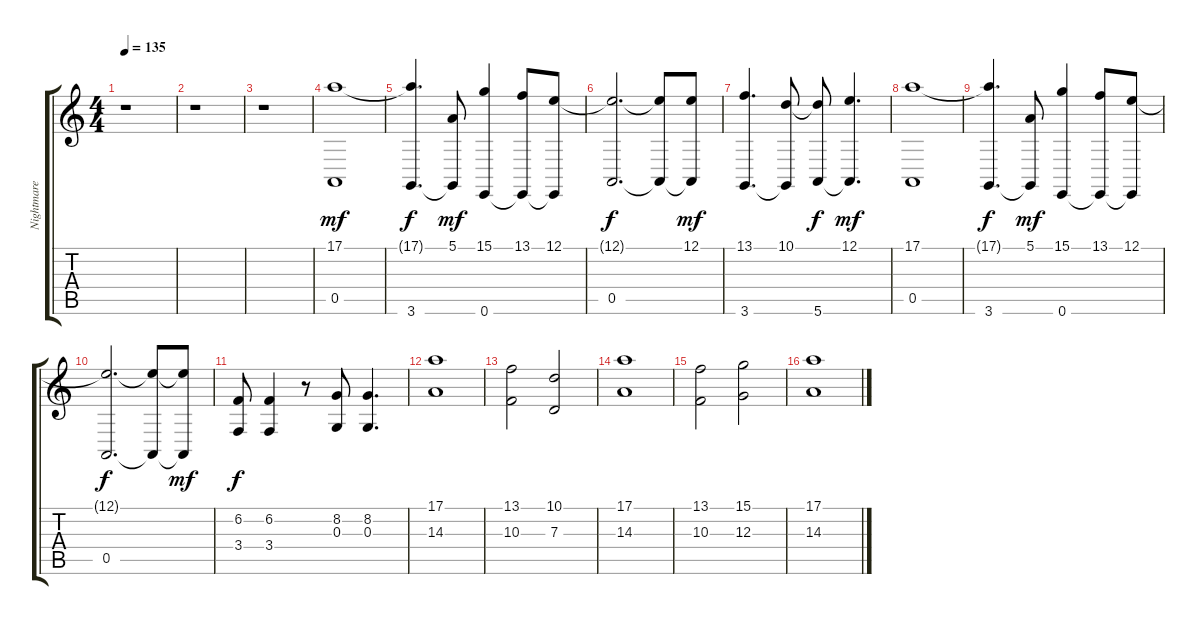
\track ("Nightmare Industrie Synthétiseur 2" "Nightmare ") {instrument fx7echoes}
\staff {score tabs}
\tuning (E4 B3 G3 D3 A2 E2) {hide}
\ts (4 4)
\tempo 135
\clef g2
\ks c
r.1{dy f} |
r.1 |
r.1 |
(17.1 0.5).1{dy mf} |
(17.1{t} 3.6).4{d dy f} (5.1 3.6{t}).8{dy mf} (15.1 0.6).4 (13.1 0.6{t}).8 (12.1 0.6{t}).8 |
(12.1{t} 0.5).2{d dy f} (12.1{t} 0.5{t}).8 (12.1 0.5{t}).8{dy mf} |
(13.1 3.6).4{d} (10.1 3.6{t}).8 (10.1{t} 5.6).8{dy f} (12.1 5.6{t}).4{d dy mf} |
(17.1 0.5).1 |
(17.1{t} 3.6).4{d dy f} (5.1 3.6{t}).8{dy mf} (15.1 0.6).4 (13.1 0.6{t}).8 (12.1 0.6{t}).8 |
(12.1{t} 0.5).2{d dy f} (12.1{t} 0.5{t}).8 (12.1{t} 0.5{t}).8{dy mf} |
(6.2 3.4).8{dy f} (6.2 3.4).4 r.8 (8.2 0.3).8 (8.2 0.3).4{d} |
(17.1 14.3).1 |
(13.1 10.3).2 (10.1 7.3).2 |
(17.1 14.3).1 |
(13.1 10.3).2 (15.1 12.3).2 |
(17.1 14.3).1
